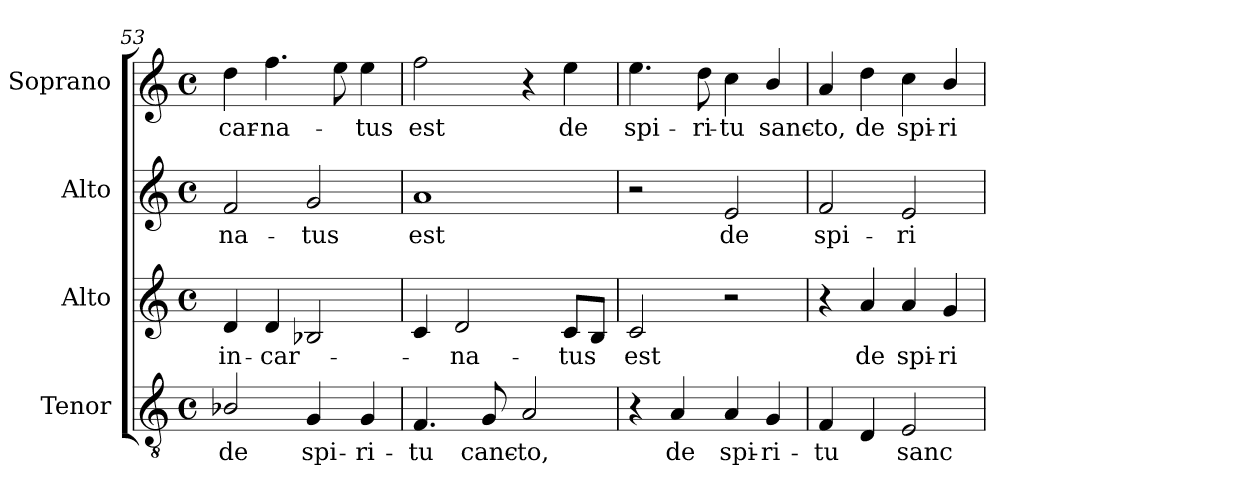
**kern	**text	**kern	**text	**kern	**text	**kern	**text
*part4	*part4	*part3	*part3	*part2	*part2	*part1	*part1
*staff4	*staff4	*staff3	*staff3	*staff2	*staff2	*staff1	*staff1
*I"Tenor	*	*I"Alto	*	*I"Alto	*	*I"Soprano	*
*I'T.	*	*I'A.	*	*I'A.	*	*I'S.	*
*clefGv2	*	*clefG2	*	*clefG2	*	*clefG2	*
*ITrd7c12	*	*	*	*	*	*	*
*k[]	*	*k[]	*	*k[]	*	*k[]	*
*C:	*	*C:	*	*C:	*	*C:	*
*M4/4	*	*M4/4	*	*M4/4	*	*M4/4	*
*met(c)	*	*met(c)	*	*met(c)	*	*met(c)	*
=53	=53	=53	=53	=53	=53	=53	=53
!	!LO:LY:b:color=#000000	!	!	!	!	!	!
!	!	!	!LO:LY:b:color=#000000	!	!	!	!
!	!	!	!	!	!LO:LY:b:color=#000000	!	!
!	!	!	!	!	!	!	!LO:LY:b:color=#000000
2BB-Xi/	de	4di/	in-	2fi/	-na-	4ddi\	-car-
!	!	!	!LO:LY:b:color=#000000	!	!	!	!
!	!	!	!	!	!	!	!LO:LY:b:color=#000000
.	.	4di/	-car-	.	.	4.ffi\	-na-
!	!LO:LY:b:color=#000000	!	!	!	!	!	!
!	!	!	!	!	!LO:LY:b:color=#000000	!	!
4GGi/	spi-	2B-Xi/	.	2gi/	-tus	.	.
.	.	.	.	.	.	8eei\	.
!	!LO:LY:b:color=#000000	!	!	!	!	!	!
!	!	!	!	!	!	!	!LO:LY:b:color=#000000
4GGi/	-ri-	.	.	.	.	4eei\	-tus
!!LO:LB:g=z
=54	=54	=54	=54	=54	=54	=54	=54
!	!LO:LY:b:color=#000000	!	!	!	!	!	!
!	!	!	!	!	!LO:LY:b:color=#000000	!	!
!	!	!	!	!	!	!	!LO:LY:b:color=#000000
4.FFi/	-tu	4ci/	.	1ai	est	2ffi\	est
!	!	!	!LO:LY:b:color=#000000	!	!	!	!
.	.	2di/	-na-	.	.	.	.
!	!LO:LY:b:color=#000000	!	!	!	!	!	!
8GGi/	canc-	.	.	.	.	.	.
!	!LO:LY:b:color=#000000	!	!	!	!	!	!
2AAi/	-to,	.	.	.	.	4r	.
!	!	!	!LO:LY:b:color=#000000	!	!	!	!
!	!	!	!	!	!	!	!LO:LY:b:color=#000000
.	.	8ci/L	-tus	.	.	4eei\	de
.	.	8Bi/J	.	.	.	.	.
=55	=55	=55	=55	=55	=55	=55	=55
!	!	!	!LO:LY:b:color=#000000	!	!	!	!
!	!	!	!	!	!	!	!LO:LY:b:color=#000000
4r	.	2ci/	est	2r	.	4.eei\	spi-
!	!LO:LY:b:color=#000000	!	!	!	!	!	!
4AAi/	de	.	.	.	.	.	.
!	!	!	!	!	!	!	!LO:LY:b:color=#000000
.	.	.	.	.	.	8ddi\	-ri-
!	!LO:LY:b:color=#000000	!	!	!	!	!	!
!	!	!	!	!	!LO:LY:b:color=#000000	!	!
!	!	!	!	!	!	!	!LO:LY:b:color=#000000
4AAi/	spi-	2r	.	2ei/	de	4cci\	-tu
!	!LO:LY:b:color=#000000	!	!	!	!	!	!
!	!	!	!	!	!	!	!LO:LY:b:color=#000000
4GGi/	-ri-	.	.	.	.	4bi/	sanc-
=56	=56	=56	=56	=56	=56	=56	=56
!	!LO:LY:b:color=#000000	!	!	!	!	!	!
!	!	!	!	!	!LO:LY:b:color=#000000	!	!
!	!	!	!	!	!	!	!LO:LY:b:color=#000000
4FFi/	-tu	4r	.	2fi/	spi-	4ai/	-to,
!	!	!	!LO:LY:b:color=#000000	!	!	!	!
!	!	!	!	!	!	!	!LO:LY:b:color=#000000
4DDi/	.	4ai/	de	.	.	4ddi\	de
!	!LO:LY:b:color=#000000	!	!	!	!	!	!
!	!	!	!LO:LY:b:color=#000000	!	!	!	!
!	!	!	!	!	!LO:LY:b:color=#000000	!	!
!	!	!	!	!	!	!	!LO:LY:b:color=#000000
2EEi/	sanc-	4ai/	spi-	2ei/	-ri-	4cci\	spi-
!	!	!	!LO:LY:b:color=#000000	!	!	!	!
!	!	!	!	!	!	!	!LO:LY:b:color=#000000
.	.	4gi/	-ri-	.	.	4bi/	-ri-
=	=	=	=	=	=	=	=
*-	*-	*-	*-	*-	*-	*-	*-
